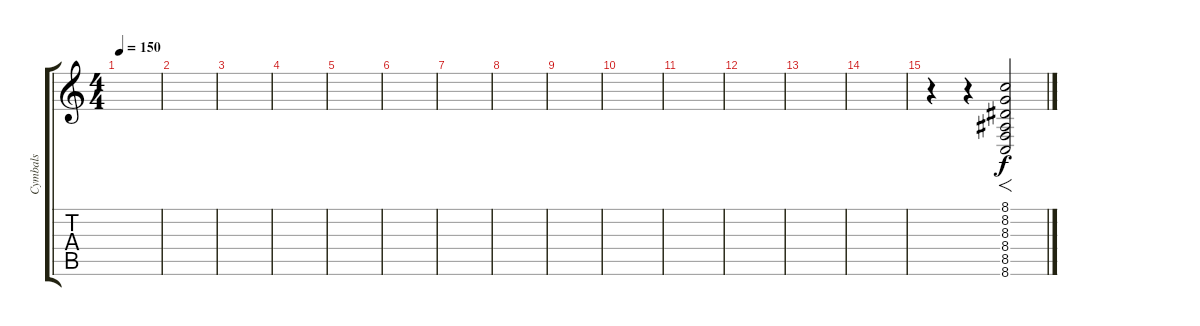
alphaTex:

\track ("Cymbals" "Cymbals") {instrument reversecymbal}
\staff {score tabs}
\tuning (E4 B3 G3 D3 A2 E2) {hide}
\ts (4 4)
\tempo 150
\clef g2
\ks c
|
|
|
|
|
|
|
|
|
|
|
|
|
|
r.4 r.4 (8.1 8.2 8.3 8.4 8.5 8.6).2{f}
